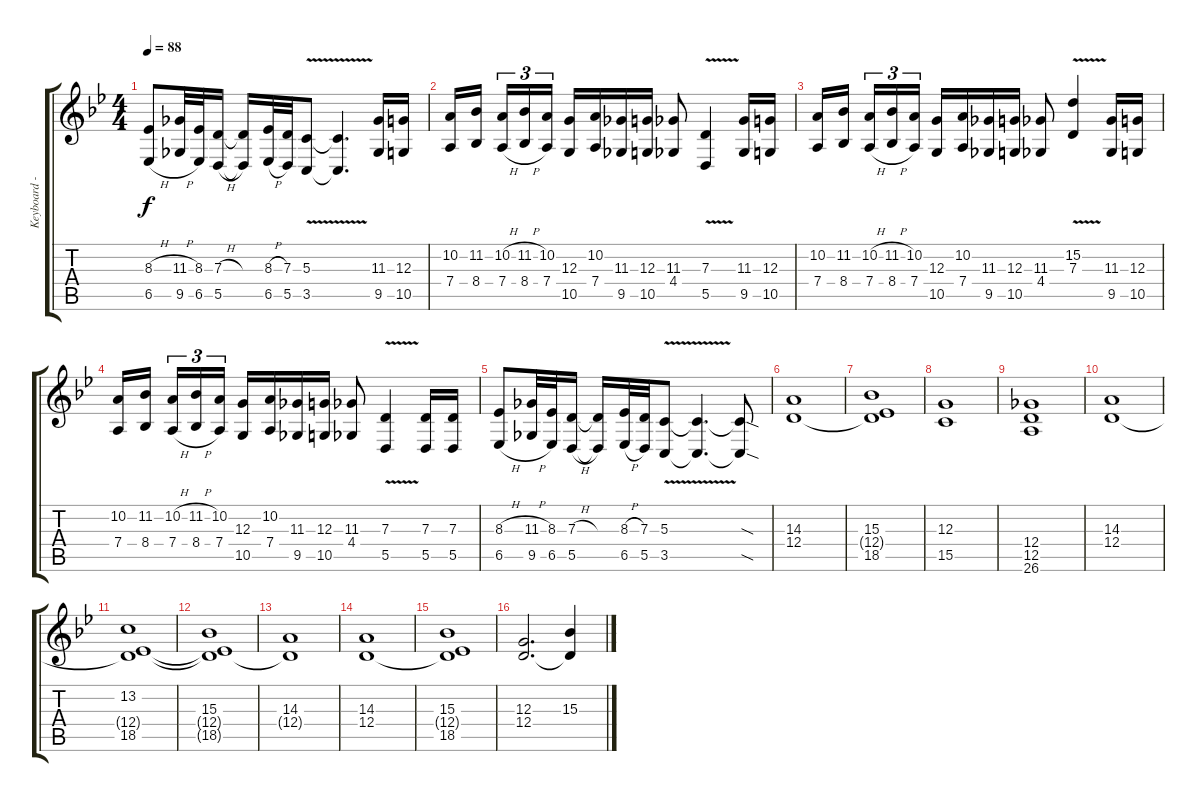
\track ("Keyboard - Jordan Rudess" "Keyboard -") {instrument acousticgrandpiano}
\staff {score tabs}
\tuning (E4 B3 G3 D3 A2 E2) {hide}
\ts (4 4)
\tempo 88
\clef g2
\ks bb
(8.3{h} 6.5{h}).8{dy f} (11.3{h} 9.5{h}).32 (8.3 6.5).32 (7.3{h} 5.5{h}).16 (7.3{t} 5.5{t}).16 (8.3{h} 6.5{h}).32 (7.3 5.5).32 (5.3{v} 3.5{v}).8 (5.3{t} 3.5{t}).4{d} (11.3 9.5).16 (12.3 10.5).16 |
(10.2 7.4).16 (11.2 8.4).16{beam splitsecondary} (10.2{h} 7.4{h}).16{tu (3 2)} (11.2{h} 8.4{h}).16{tu (3 2)} (10.2 7.4).16{tu (3 2)} (12.3 10.5).16 (10.2 7.4).16 (11.3 9.5).16 (12.3 10.5).16 (11.3 4.4).8 (7.3{v} 5.5{v}).4 (11.3 9.5).16 (12.3 10.5).16 |
(10.2 7.4).16 (11.2 8.4).16{beam splitsecondary} (10.2{h} 7.4{h}).16{tu (3 2)} (11.2{h} 8.4{h}).16{tu (3 2)} (10.2 7.4).16{tu (3 2)} (12.3 10.5).16 (10.2 7.4).16 (11.3 9.5).16 (12.3 10.5).16 (11.3 4.4).8 (15.2{v} 7.3{v}).4 (11.3 9.5).16 (12.3 10.5).16 |
(10.2 7.4).16 (11.2 8.4).16{beam splitsecondary} (10.2{h} 7.4{h}).16{tu (3 2)} (11.2{h} 8.4{h}).16{tu (3 2)} (10.2 7.4).16{tu (3 2)} (12.3 10.5).16 (10.2 7.4).16 (11.3 9.5).16 (12.3 10.5).16 (11.3 4.4).8 (7.3{v} 5.5{v}).4 (7.3 5.5).16 (7.3 5.5).16 |
(8.3{h} 6.5{h}).8 (11.3{h} 9.5{h}).32 (8.3 6.5).32 (7.3{h} 5.5{h}).16 (7.3{t} 5.5{t}).16 (8.3{h} 6.5{h}).32 (7.3 5.5).32 (5.3{v} 3.5{v}).8 (5.3{t} 3.5{t}).4{d} (5.3{sod t} 3.5{sod t}).8 |
(14.3 12.4).1{volume 8 instrument pad3polysynth} |
(15.3 12.4{t} 18.5).1 |
(12.3 15.5).1 |
(12.4 12.5 26.6).1 |
(14.3 12.4).1 |
(13.2 12.4{t} 18.5).1 |
(15.3 12.4{t} 18.5{t}).1 |
(14.3 12.4{t}).1 |
(14.3 12.4).1{volume 13} |
(15.3 12.4{t} 18.5).1 |
(12.3 12.4).2{d} (15.3 12.4{t}).4
